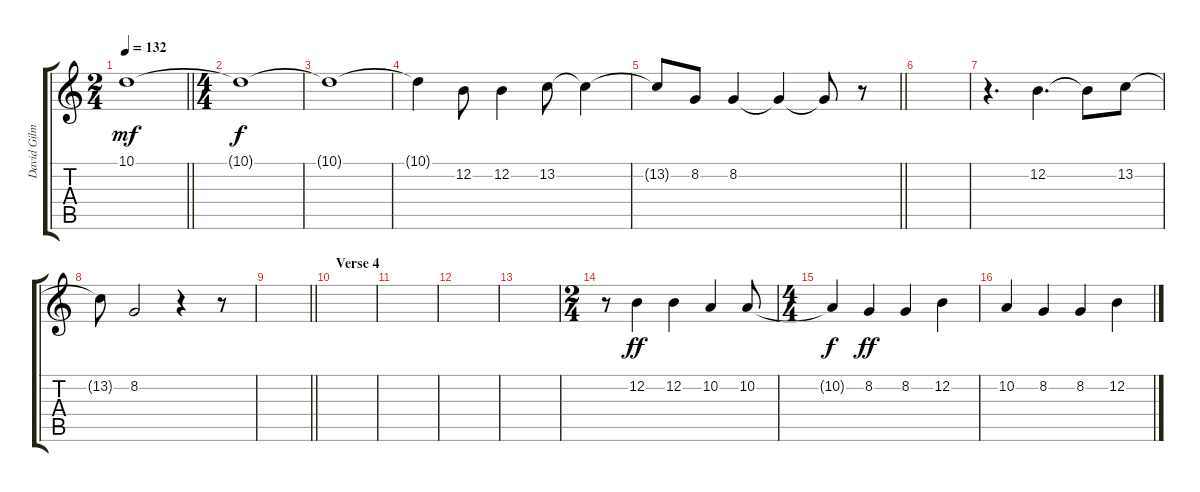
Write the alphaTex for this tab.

\track ("David Gilmour - Voice" "David Gilm") {instrument synthvoice}
\staff {score tabs}
\tuning (E4 B3 G3 D3 A2 E2) {hide}
\ts (2 4)
\tempo 132
\clef g2
\barLineRight lightlight
\ks c
10.1.1{dy mf} |
\ts (4 4)
10.1{t}.1{dy f} |
10.1{t}.1 |
10.1{t}.4 12.2.8 12.2.4 13.2.8 13.2{t}.4 |
\barLineRight lightlight
13.2{t}.8 8.2.8 8.2.4 8.2{t}.4 8.2{t}.8 r.8 |
|
r.4{d} 12.2.4{d} 12.2{t}.8 13.2.8 |
13.2{t}.8 8.2.2 r.4 r.8 |
\barLineRight lightlight
|
\section ("" "Verse 4")
|
|
|
|
\ts (2 4)
r.8{volume 12 instrument synthvoice} 12.2.4{dy ff} 12.2.4 10.2.4 10.2.8 |
\ts (4 4)
10.2{t}.4{dy f} 8.2.4{dy ff} 8.2.4 12.2.4 |
10.2.4 8.2.4 8.2.4 12.2.4
